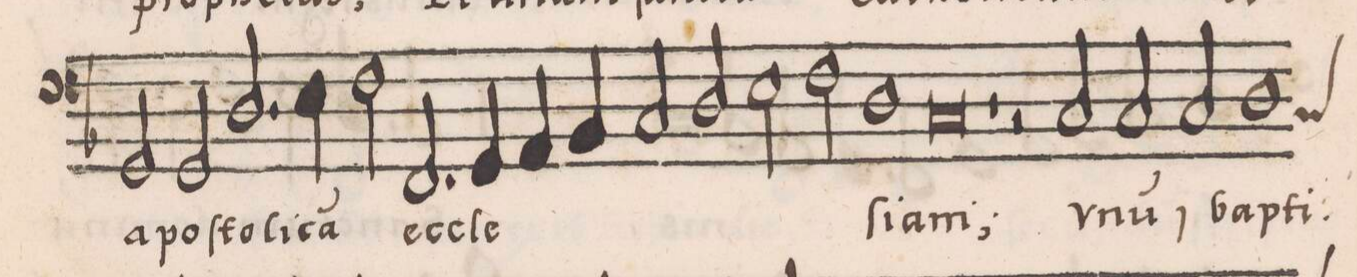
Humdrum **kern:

**kern	**text
*I"BASSVS	*
*clefF4	*
*k[b-]	*
*met(C|)	*
*M2/1	*
2GG/	a-
2GG/	-po-
=153-	=153-
2.D/	-ſto-
4E\	-li-
2F\	-ca(m)
2.FF/	ec-
=154-	=154-
4GG/	-cle-
4AA/	.
4BB-/	.
2C/	.
2D/	.
=155-	=155-
2E\	.
2F\	.
1D	-ſi-
=156-	=156-
0C	-am;
=157-	=157-
1r	.
2r	.
2C/	v-
=158-	=158-
2C,/	-nu(m)
2C/	bap-
1D	-ti-
*custos:C	*
=159-	=159-
*-	*-
